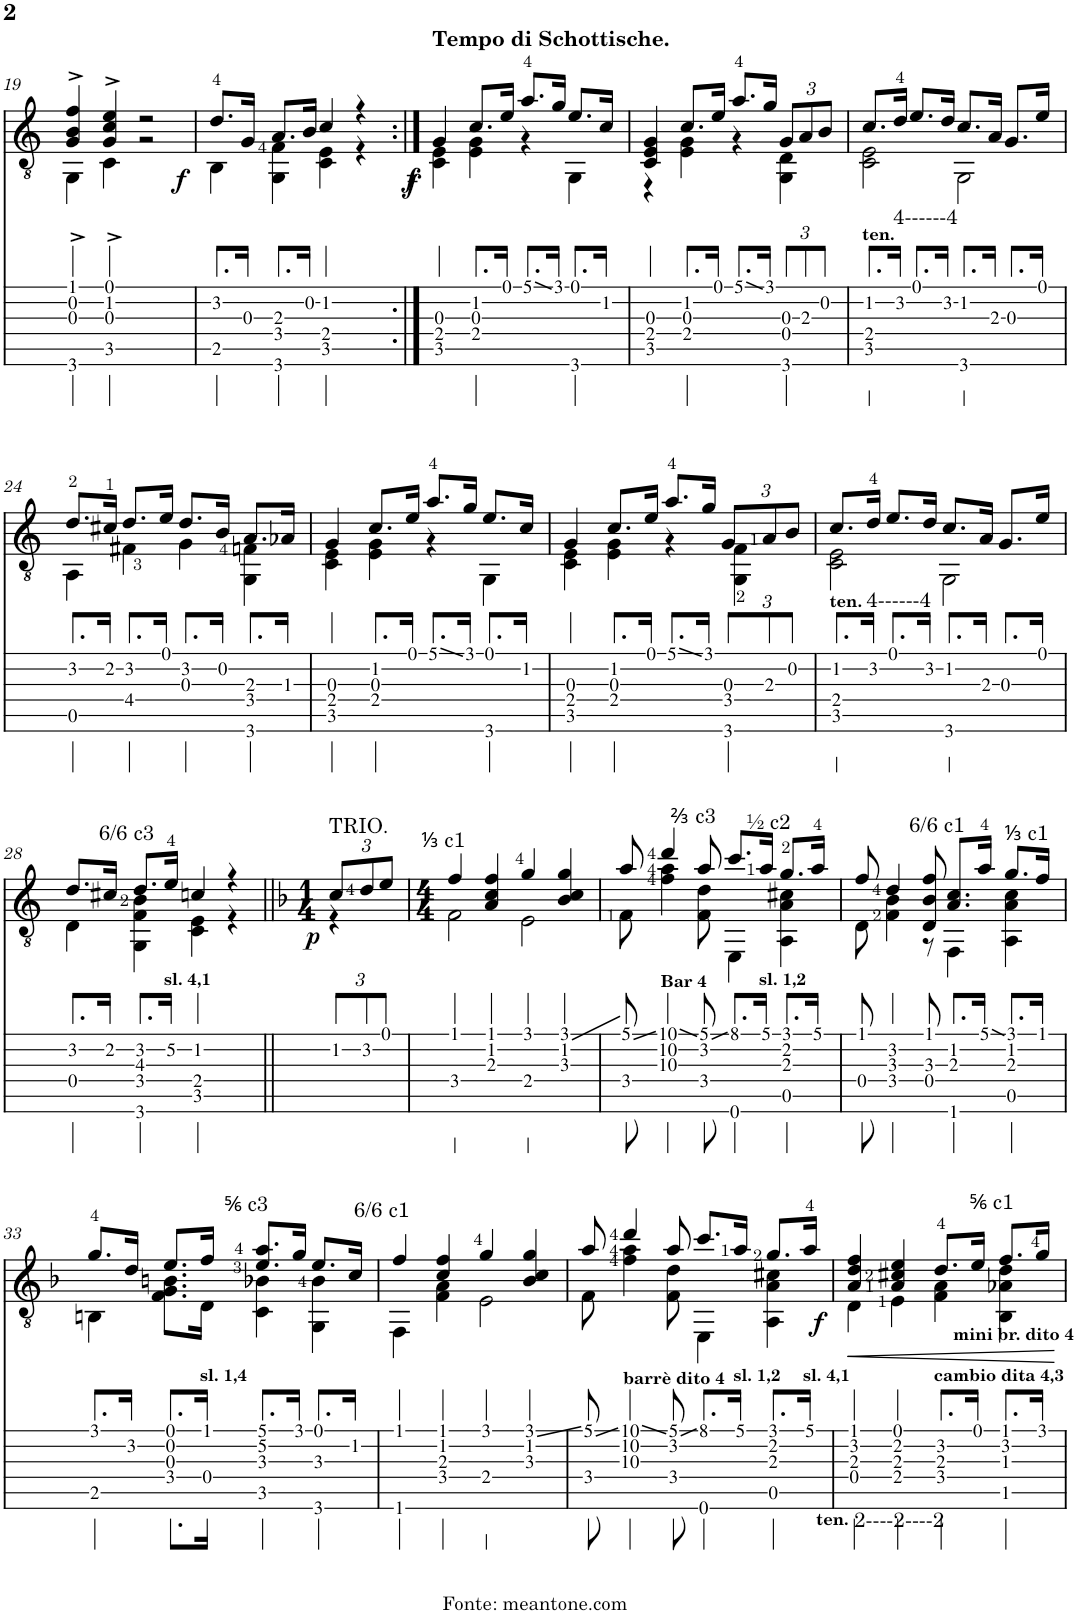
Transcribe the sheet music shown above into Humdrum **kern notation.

**kern	**kern	**dynam
*part2	*part1	*part1
*staff2	*staff1	*staff1
*I"Chitarra classica (Intavolatura)	*I"Chitarra classica	*
!!LO:PB:g=z
*	*clefGv2	*
*k[]	*k[]	*
*M4/4	*M4/4	*
=19	=19	=19
*^	*^	*
4G/^ 4B/^ 4f/^	4GG\	4G/^ 4B/^ 4f/^	4GG\	.
4G/^ 4c/^ 4e/^	4C\	4G/^ 4c/^ 4e/^	4C\	.
!	!	!	!	!LO:DY:b
2r	2r	2r	2r	f
=20	=20	=20	=20	=20
8.d/L	4BB\	8.d/L	4BB\	.
16G/Jk	.	16G/Jk	.	.
8.A/L	4GG\ 4F\	8.A/L	4GG\ 4F\	.
16B/Jk	.	16B/Jk	.	.
4c/	4C\ 4E\	4c/	4C\ 4E\	.
!	!	!	!	!LO:DY:b
4r	4r	4r	4r	f
=21:|!	=21:|!	=21:|!	=21:|!	=21:|!
!	!	!LO:TX:a:B:t=Tempo di Schottische.	!	!
!	!	!	!	!LO:DY:b
4C/ 4E/ 4G/	4r	4G/	4C\ 4E\	f
8.c/L	4E\ 4G\	8.c/L	4E\ 4G\	.
16e/Jk	.	16e/Jk	.	.
8.a/L	4r	8.a/L	4r	.
16g/Jk	.	16g/Jk	.	.
8.e/L	4GG\	8.e/L	4GG\	.
16c/Jk	.	16c/Jk	.	.
=22	=22	=22	=22	=22
4C/ 4E/ 4G/	4r	4C/ 4E/ 4G/	4r	.
8.c/L	4E\ 4G\	8.c/L	4E\ 4G\	.
16e/Jk	.	16e/Jk	.	.
8.a/L	4r	8.a/L	4r	.
16g/Jk	.	16g/Jk	.	.
*Xbrackettup	*	*Xbrackettup	*	*
12G/L	4GG\ 4D\	12G/L	4GG\ 4D\	.
12A/	.	12A/	.	.
12B/J	.	12B/J	.	.
=23	=23	=23	=23	=23
!LO:TX:a:B:t=ten.	!	!	!	!
8.c/L	2C\ 2E\	8.c/L	2C\ 2E\	.
!LO:TX:a:t=4------4	!	!	!	!
16d/Jk	.	16d/Jk	.	.
8.e/L	.	8.e/L	.	.
16d/Jk	.	16d/Jk	.	.
8.c/L	2GG\	8.c/L	2GG\	.
16A/Jk	.	16A/Jk	.	.
8.G/L	.	8.G/L	.	.
16e/Jk	.	16e/Jk	.	.
!!LO:LB:g=z	!!
=24	=24	=24	=24	=24
8.d/L	4AA\	8.d/L	4AA\	.
16c#X/Jk	.	16c#X/Jk	.	.
8.d/L	4F#X\	8.d/L	4F#X\	.
16e/Jk	.	16e/Jk	.	.
8.d/L	4G\	8.d/L	4G\	.
16B/Jk	.	16B/Jk	.	.
8.A/L	4GG\ 4Fn\	8.A/L	4GG\ 4Fn\	.
16A-X/Jk	.	16A-X/Jk	.	.
=25	=25	=25	=25	=25
4G/	4C\ 4E\	4G/	4C\ 4E\	.
8.c/L	4E\ 4G\	8.c/L	4E\ 4G\	.
16e/Jk	.	16e/Jk	.	.
8.a/L	4r	8.a/L	4r	.
16g/Jk	.	16g/Jk	.	.
8.e/L	4GG\	8.e/L	4GG\	.
16c/Jk	.	16c/Jk	.	.
=26	=26	=26	=26	=26
4G/	4C\ 4E\	4G/	4C\ 4E\	.
8.c/L	4E\ 4G\	8.c/L	4E\ 4G\	.
16e/Jk	.	16e/Jk	.	.
8.a/L	4r	8.a/L	4r	.
16g/Jk	.	16g/Jk	.	.
12G/L	4GG\ 4F\	12G/L	4GG\ 4F\	.
12A/	.	12A/	.	.
12B/J	.	12B/J	.	.
=27	=27	=27	=27	=27
!LO:TX:a:B:t=ten.	!	!	!	!
8.c/L	2C\ 2E\	8.c/L	2C\ 2E\	.
!LO:TX:a:t=4------4	!	!	!	!
16d/Jk	.	16d/Jk	.	.
8.e/L	.	8.e/L	.	.
16d/Jk	.	16d/Jk	.	.
8.c/L	2GG\	8.c/L	2GG\	.
16A/Jk	.	16A/Jk	.	.
8.G/L	.	8.G/L	.	.
16e/Jk	.	16e/Jk	.	.
!!LO:LB:g=z	!!
=28	=28	=28	=28	=28
8.d/L	4D\	8.d/L	4D\	.
16c#X/Jk	.	16c#X/Jk	.	.
!	!	!LO:TX:a:t=6/6 c3	!	!
8.d/L	4GG\ 4F\ 4B\	8.d/L	4GG\ 4F\ 4B\	.
!LO:TX:a:B:t=sl. 4,1	!	!	!	!
16e/Jk	.	16e/Jk	.	.
4cn/	4C\ 4E\	4cn/	4C\ 4E\	.
4r	4r	4r	4r	.
=29||	=29||	=29||	=29||	=29||
*k[b-]	*	*k[b-]	*	*
*M1/4	*	*M1/4	*	*
!	!	!LO:TX:a:t=TRIO.	!	!
!	!	!	!	!LO:DY:b
12c/L	4r	12c/L	4r	p
12d/	.	12d/	.	.
12e/J	.	12e/J	.	.
=30	=30	=30	=30	=30
*M4/4	*	*M4/4	*	*
!	!	!LO:TX:a:t=⅓ c1	!	!
4f/	2F\	4f/	2F\	.
4A/ 4c/ 4f/	.	4A/ 4c/ 4f/	.	.
4g/	2E\	4g/	2E\	.
4B-/ 4c/ 4g/	.	4B-/ 4c/ 4g/	.	.
=31	=31	=31	=31	=31
8a/	8F\	8a/	8F\	.
!LO:TX:a:B:t=Bar 4	!	!	!	!
4dd/	4f\ 4a\	4dd/	4f\ 4a\	.
!	!	!LO:TX:a:t=⅔ c3	!	!
8a/	8F\ 8d\	8a/	8F\ 8d\	.
8.cc/L	4EE\	8.cc/L	4EE\	.
!LO:TX:a:B:t=sl. 1,2	!	!	!	!
16a/Jk	.	16a/Jk	.	.
!	!	!LO:TX:a:t=½ c2	!	!
8.g/L	4AA\ 4A\ 4c#X\	8.g/L	4AA\ 4A\ 4c#X\	.
16a/Jk	.	16a/Jk	.	.
=32	=32	=32	=32	=32
8f/	8D\	8f/	8D\	.
4d/	4F\ 4B-\	4d/	4F\ 4B-\	.
8D/ 8B-/ 8f/	8r	8D/ 8B-/ 8f/	8r	.
!	!	!LO:TX:a:t=6/6 c1	!	!
8.A/ 8.c/L	4FF\	8.A/ 8.c/L	4FF\	.
16a/Jk	.	16a/Jk	.	.
!	!	!LO:TX:a:t=⅓ c1	!	!
8.g/L	4AA\ 4A\ 4c\	8.g/L	4AA\ 4A\ 4c\	.
16f/Jk	.	16f/Jk	.	.
!!LO:LB:g=z	!!
=33	=33	=33	=33	=33
8.g/L	4BBn\	8.g/L	4BBn\	.
16d/Jk	.	16d/Jk	.	.
8.e/L	8.F\ 8.G\ 8.Bn\L	8.e/L	8.F\ 8.G\ 8.Bn\L	.
!LO:TX:a:B:t=sl. 1,4	!	!	!	!
16f/Jk	16D\Jk	16f/Jk	16D\Jk	.
!	!	!LO:TX:a:t=⅚ c3	!	!
8.e/ 8.a/L	4C\ 4B-X\	8.e/ 8.a/L	4C\ 4B-X\	.
16g/Jk	.	16g/Jk	.	.
8.e/L	4GG\ 4B-\	8.e/L	4GG\ 4B-\	.
16c/Jk	.	16c/Jk	.	.
=34	=34	=34	=34	=34
!	!	!LO:TX:a:t=6/6 c1	!	!
4f/	4FF\	4f/	4FF\	.
4c/ 4f/	4F\ 4A\	4c/ 4f/	4F\ 4A\	.
4g/	2E\	4g/	2E\	.
4B-/ 4c/ 4g/	.	4B-/ 4c/ 4g/	.	.
=35	=35	=35	=35	=35
8a/	8F\	8a/	8F\	.
!LO:TX:a:B:t=barrè dito 4	!	!	!	!
4dd/	4f\ 4a\	4dd/	4f\ 4a\	.
8a/	8F\ 8d\	8a/	8F\ 8d\	.
8.cc/L	4EE\	8.cc/L	4EE\	.
!LO:TX:a:B:t=sl. 1,2	!	!	!	!
16a/Jk	.	16a/Jk	.	.
8.g/L	4AA\ 4A\ 4c#X\	8.g/L	4AA\ 4A\ 4c#X\	.
!LO:TX:a:B:t=sl. 4,1	!	!	!	!
16a/Jk	.	16a/Jk	.	.
=36	=36	=36	=36	=36
!LO:TX:b:t=2----2----2	!	!	!	!
!LO:TX:b:B:t=ten.	!	!	!	!
!	!	!	!	!LO:HP:b
!	!	!	!	!LO:DY:n=1:b
4A/ 4d/ 4f/	4D\	4A/ 4d/ 4f/	4D\	< f
!	!	!LO:TX:b:B:t=mini br. dito 4	!	!
4A/ 4c#X/ 4e/	4E\	4A/ 4c#X/ 4e/	4E\	.
!LO:TX:a:B:t=cambio dita 4,3	!	!	!	!
8.d/L	4F\ 4A\	8.d/L	4F\ 4A\	.
16e/Jk	.	16e/Jk	.	.
!	!	!LO:TX:a:t=⅚ c1	!	!
8.f/L	4BB-\ 4A-X\ 4d\	8.f/L	4BB-\ 4A-X\ 4d\	.
16g/Jk	.	16g/Jk	.	.
*v	*v	*	*	*
*	*v	*v	*
.	.	[
=	=	=
*-	*-	*-
